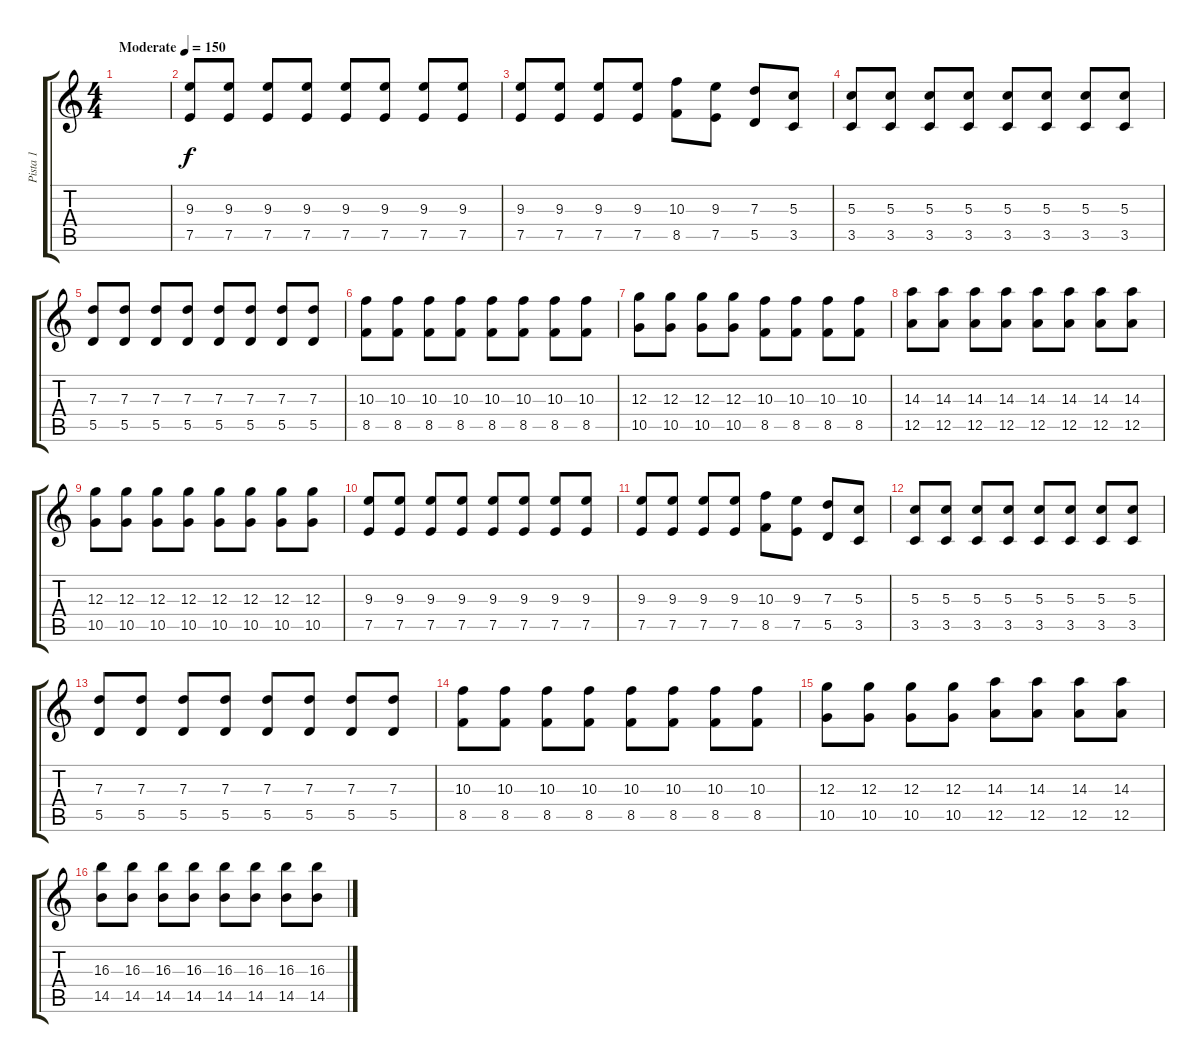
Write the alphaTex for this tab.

\track ("Pista 1" "Pista 1") {instrument distortionguitar}
\staff {score tabs}
\tuning (E4 B3 G3 D3 A2 E2) {hide}
\ts (4 4)
\tempo (150 "Moderate")
\clef g2
\ks c
|
(9.3 7.5).8 (9.3 7.5).8 (9.3 7.5).8 (9.3 7.5).8 (9.3 7.5).8 (9.3 7.5).8 (9.3 7.5).8 (9.3 7.5).8 |
(9.3 7.5).8 (9.3 7.5).8 (9.3 7.5).8 (9.3 7.5).8 (10.3 8.5).8 (9.3 7.5).8 (7.3 5.5).8 (5.3 3.5).8 |
(5.3 3.5).8 (5.3 3.5).8 (5.3 3.5).8 (5.3 3.5).8 (5.3 3.5).8 (5.3 3.5).8 (5.3 3.5).8 (5.3 3.5).8 |
(7.3 5.5).8 (7.3 5.5).8 (7.3 5.5).8 (7.3 5.5).8 (7.3 5.5).8 (7.3 5.5).8 (7.3 5.5).8 (7.3 5.5).8 |
(10.3 8.5).8 (10.3 8.5).8 (10.3 8.5).8 (10.3 8.5).8 (10.3 8.5).8 (10.3 8.5).8 (10.3 8.5).8 (10.3 8.5).8 |
(12.3 10.5).8 (12.3 10.5).8 (12.3 10.5).8 (12.3 10.5).8 (10.3 8.5).8 (10.3 8.5).8 (10.3 8.5).8 (10.3 8.5).8 |
(14.3 12.5).8 (14.3 12.5).8 (14.3 12.5).8 (14.3 12.5).8 (14.3 12.5).8 (14.3 12.5).8 (14.3 12.5).8 (14.3 12.5).8 |
(12.3 10.5).8 (12.3 10.5).8 (12.3 10.5).8 (12.3 10.5).8 (12.3 10.5).8 (12.3 10.5).8 (12.3 10.5).8 (12.3 10.5).8 |
(9.3 7.5).8 (9.3 7.5).8 (9.3 7.5).8 (9.3 7.5).8 (9.3 7.5).8 (9.3 7.5).8 (9.3 7.5).8 (9.3 7.5).8 |
(9.3 7.5).8 (9.3 7.5).8 (9.3 7.5).8 (9.3 7.5).8 (10.3 8.5).8 (9.3 7.5).8 (7.3 5.5).8 (5.3 3.5).8 |
(5.3 3.5).8 (5.3 3.5).8 (5.3 3.5).8 (5.3 3.5).8 (5.3 3.5).8 (5.3 3.5).8 (5.3 3.5).8 (5.3 3.5).8 |
(7.3 5.5).8 (7.3 5.5).8 (7.3 5.5).8 (7.3 5.5).8 (7.3 5.5).8 (7.3 5.5).8 (7.3 5.5).8 (7.3 5.5).8 |
(10.3 8.5).8 (10.3 8.5).8 (10.3 8.5).8 (10.3 8.5).8 (10.3 8.5).8 (10.3 8.5).8 (10.3 8.5).8 (10.3 8.5).8 |
(12.3 10.5).8 (12.3 10.5).8 (12.3 10.5).8 (12.3 10.5).8 (14.3 12.5).8 (14.3 12.5).8 (14.3 12.5).8 (14.3 12.5).8 |
(16.3 14.5).8 (16.3 14.5).8 (16.3 14.5).8 (16.3 14.5).8 (16.3 14.5).8 (16.3 14.5).8 (16.3 14.5).8 (16.3 14.5).8
